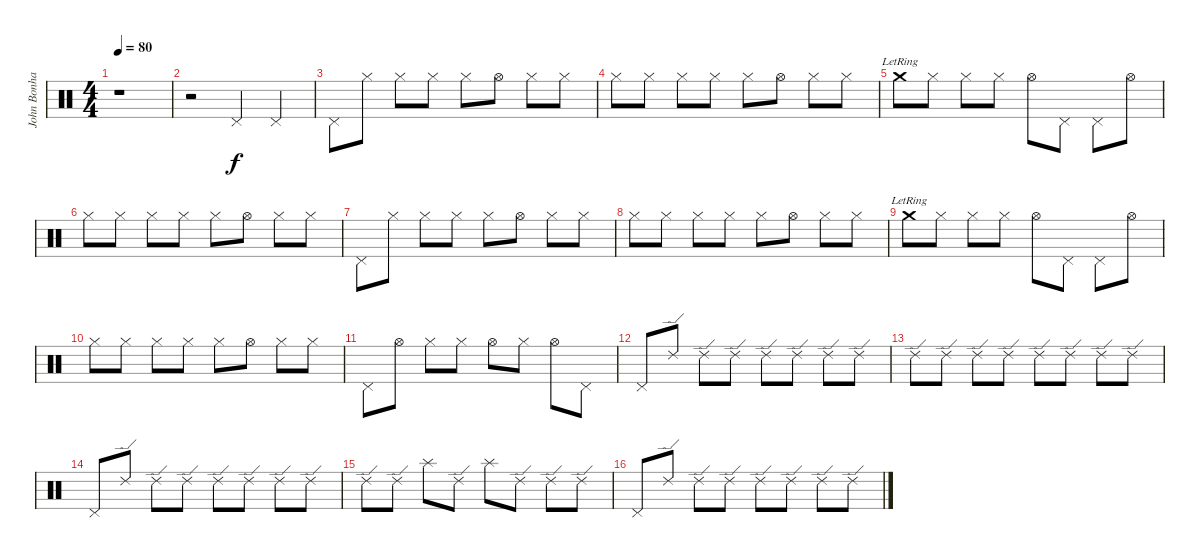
\track ("John Bonham" "John Bonha") {instrument percussion}
\staff {score}
\articulation defaults
\ts (4 4)
\tempo 80
\clef neutral
\ks c
r.1{dy f} |
r.2 "Pedal Hi-Hat (hit)".4 "Pedal Hi-Hat (hit)".4 |
"Pedal Hi-Hat (hit)".8 "Hi-Hat (closed)".8 "Hi-Hat (closed)".8 "Hi-Hat (closed)".8 "Hi-Hat (closed)".8 "Hi-Hat (open)".8 "Hi-Hat (closed)".8 "Hi-Hat (closed)".8 |
"Hi-Hat (closed)".8 "Hi-Hat (closed)".8 "Hi-Hat (closed)".8 "Hi-Hat (closed)".8 "Hi-Hat (closed)".8 "Hi-Hat (open)".8 "Hi-Hat (closed)".8 "Hi-Hat (closed)".8 |
"Crash medium (hit)"{lr}.8 "Hi-Hat (closed)".8 "Hi-Hat (closed)".8 "Hi-Hat (closed)".8 "Hi-Hat (open)".8 "Pedal Hi-Hat (hit)".8 "Pedal Hi-Hat (hit)".8 "Hi-Hat (open)".8 |
"Hi-Hat (closed)".8 "Hi-Hat (closed)".8 "Hi-Hat (closed)".8 "Hi-Hat (closed)".8 "Hi-Hat (closed)".8 "Hi-Hat (open)".8 "Hi-Hat (closed)".8 "Hi-Hat (closed)".8 |
"Pedal Hi-Hat (hit)".8 "Hi-Hat (closed)".8 "Hi-Hat (closed)".8 "Hi-Hat (closed)".8 "Hi-Hat (closed)".8 "Hi-Hat (open)".8 "Hi-Hat (closed)".8 "Hi-Hat (closed)".8 |
"Hi-Hat (closed)".8 "Hi-Hat (closed)".8 "Hi-Hat (closed)".8 "Hi-Hat (closed)".8 "Hi-Hat (closed)".8 "Hi-Hat (open)".8 "Hi-Hat (closed)".8 "Hi-Hat (closed)".8 |
"Crash medium (hit)"{lr}.8 "Hi-Hat (closed)".8 "Hi-Hat (closed)".8 "Hi-Hat (closed)".8 "Hi-Hat (open)".8 "Pedal Hi-Hat (hit)".8 "Pedal Hi-Hat (hit)".8 "Hi-Hat (open)".8 |
"Hi-Hat (closed)".8 "Hi-Hat (closed)".8 "Hi-Hat (closed)".8 "Hi-Hat (closed)".8 "Hi-Hat (closed)".8 "Hi-Hat (open)".8 "Hi-Hat (closed)".8 "Hi-Hat (closed)".8 |
"Pedal Hi-Hat (hit)".8 "Hi-Hat (open)".8 "Hi-Hat (closed)".8 "Hi-Hat (closed)".8 "Hi-Hat (open)".8 "Hi-Hat (closed)".8 "Hi-Hat (open)".8 "Pedal Hi-Hat (hit)".8 |
"Pedal Hi-Hat (hit)".8 "Ride (edge) 2".8 "Ride (edge) 2".8 "Ride (edge) 2".8 "Ride (edge) 2".8 "Ride (edge) 2".8 "Ride (edge) 2".8 "Ride (edge) 2".8 |
"Ride (edge) 2".8 "Ride (edge) 2".8 "Ride (edge) 2".8 "Ride (edge) 2".8 "Ride (edge) 2".8 "Ride (edge) 2".8 "Ride (edge) 2".8 "Ride (edge) 2".8 |
"Pedal Hi-Hat (hit)".8 "Ride (edge) 2".8 "Ride (edge) 2".8 "Ride (edge) 2".8 "Ride (edge) 2".8 "Ride (edge) 2".8 "Ride (edge) 2".8 "Ride (edge) 2".8 |
"Ride (edge) 2".8 "Ride (edge) 2".8 "Splash (hit)".8 "Ride (edge) 2".8 "Splash (hit)".8 "Ride (edge) 2".8 "Ride (edge) 2".8 "Ride (edge) 2".8 |
"Pedal Hi-Hat (hit)".8 "Ride (edge) 2".8 "Ride (edge) 2".8 "Ride (edge) 2".8 "Ride (edge) 2".8 "Ride (edge) 2".8 "Ride (edge) 2".8 "Ride (edge) 2".8
